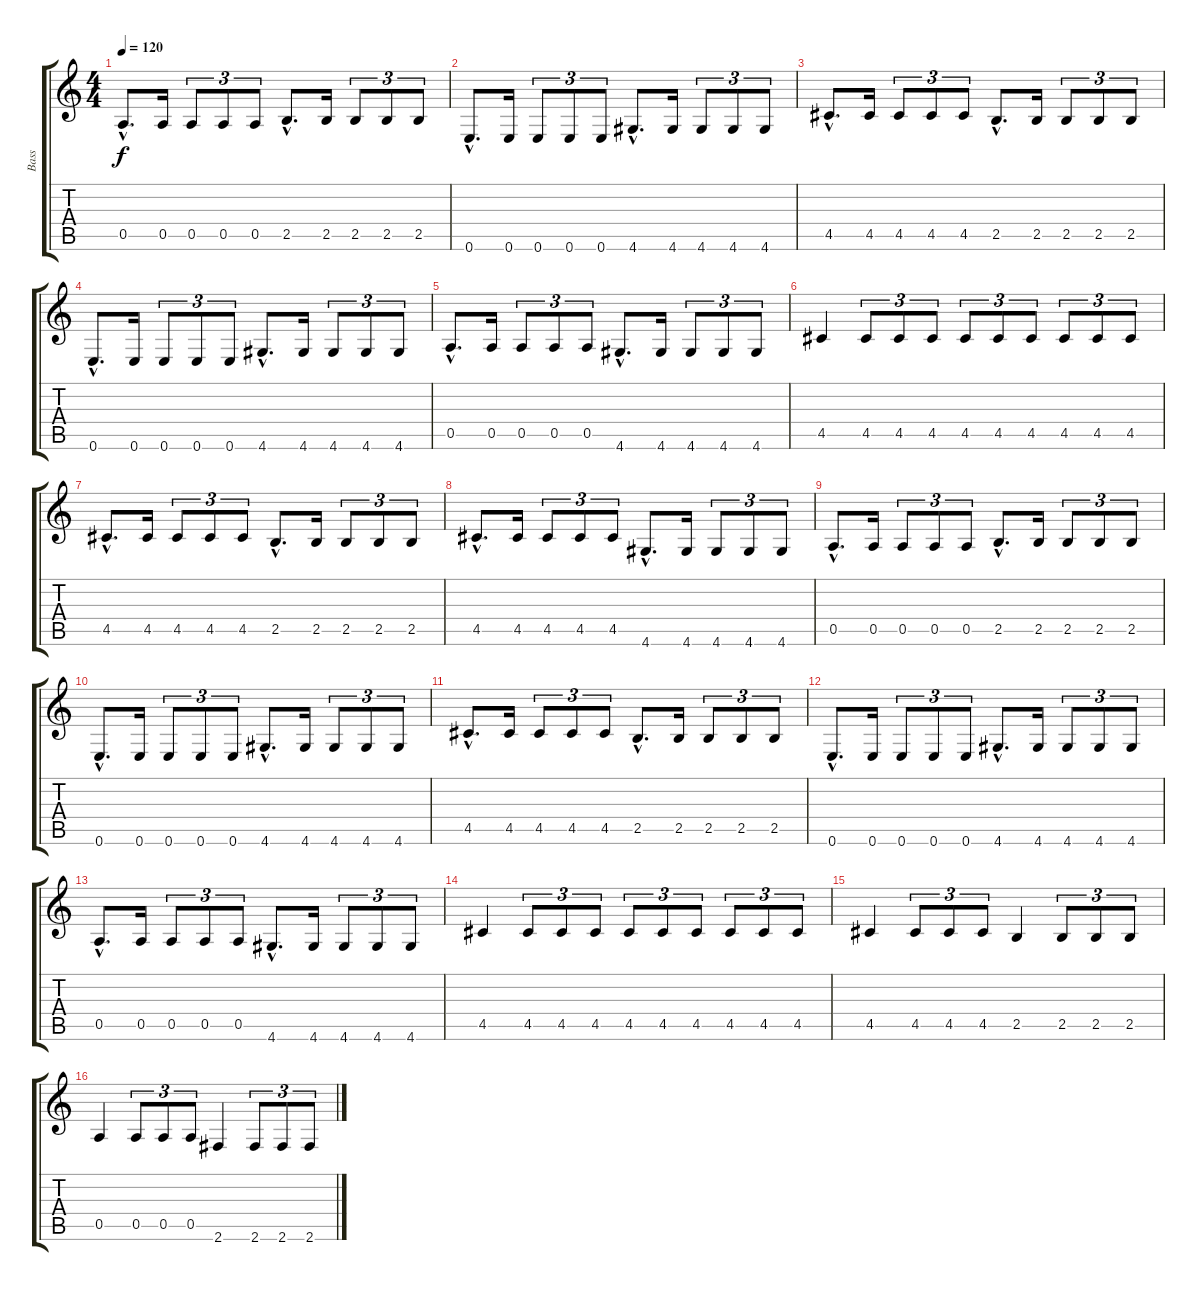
\track ("Bass" "Bass") {instrument electricbassfinger}
\staff {score tabs}
\tuning (E4 B3 G3 D3 A2 E2) {hide}
\ts (4 4)
\tempo 120
\clef g2
\ks c
0.5{hac}.8{d dy f} 0.5.16 0.5.8{tu (3 2)} 0.5.8{tu (3 2)} 0.5.8{tu (3 2)} 2.5{hac}.8{d} 2.5.16 2.5.8{tu (3 2)} 2.5.8{tu (3 2)} 2.5.8{tu (3 2)} |
0.6{hac}.8{d} 0.6.16 0.6.8{tu (3 2)} 0.6.8{tu (3 2)} 0.6.8{tu (3 2)} 4.6{hac}.8{d} 4.6.16 4.6.8{tu (3 2)} 4.6.8{tu (3 2)} 4.6.8{tu (3 2)} |
4.5{hac}.8{d} 4.5.16 4.5.8{tu (3 2)} 4.5.8{tu (3 2)} 4.5.8{tu (3 2)} 2.5{hac}.8{d} 2.5.16 2.5.8{tu (3 2)} 2.5.8{tu (3 2)} 2.5.8{tu (3 2)} |
0.6{hac}.8{d} 0.6.16 0.6.8{tu (3 2)} 0.6.8{tu (3 2)} 0.6.8{tu (3 2)} 4.6{hac}.8{d} 4.6.16 4.6.8{tu (3 2)} 4.6.8{tu (3 2)} 4.6.8{tu (3 2)} |
0.5{hac}.8{d} 0.5.16 0.5.8{tu (3 2)} 0.5.8{tu (3 2)} 0.5.8{tu (3 2)} 4.6{hac}.8{d} 4.6.16 4.6.8{tu (3 2)} 4.6.8{tu (3 2)} 4.6.8{tu (3 2)} |
4.5.4 4.5.8{tu (3 2)} 4.5.8{tu (3 2)} 4.5.8{tu (3 2)} 4.5.8{tu (3 2)} 4.5.8{tu (3 2)} 4.5.8{tu (3 2)} 4.5.8{tu (3 2)} 4.5.8{tu (3 2)} 4.5.8{tu (3 2)} |
4.5{hac}.8{d} 4.5.16 4.5.8{tu (3 2)} 4.5.8{tu (3 2)} 4.5.8{tu (3 2)} 2.5{hac}.8{d} 2.5.16 2.5.8{tu (3 2)} 2.5.8{tu (3 2)} 2.5.8{tu (3 2)} |
4.5{hac}.8{d} 4.5.16 4.5.8{tu (3 2)} 4.5.8{tu (3 2)} 4.5.8{tu (3 2)} 4.6{hac}.8{d} 4.6.16 4.6.8{tu (3 2)} 4.6.8{tu (3 2)} 4.6.8{tu (3 2)} |
0.5{hac}.8{d} 0.5.16 0.5.8{tu (3 2)} 0.5.8{tu (3 2)} 0.5.8{tu (3 2)} 2.5{hac}.8{d} 2.5.16 2.5.8{tu (3 2)} 2.5.8{tu (3 2)} 2.5.8{tu (3 2)} |
0.6{hac}.8{d} 0.6.16 0.6.8{tu (3 2)} 0.6.8{tu (3 2)} 0.6.8{tu (3 2)} 4.6{hac}.8{d} 4.6.16 4.6.8{tu (3 2)} 4.6.8{tu (3 2)} 4.6.8{tu (3 2)} |
4.5{hac}.8{d} 4.5.16 4.5.8{tu (3 2)} 4.5.8{tu (3 2)} 4.5.8{tu (3 2)} 2.5{hac}.8{d} 2.5.16 2.5.8{tu (3 2)} 2.5.8{tu (3 2)} 2.5.8{tu (3 2)} |
0.6{hac}.8{d} 0.6.16 0.6.8{tu (3 2)} 0.6.8{tu (3 2)} 0.6.8{tu (3 2)} 4.6{hac}.8{d} 4.6.16 4.6.8{tu (3 2)} 4.6.8{tu (3 2)} 4.6.8{tu (3 2)} |
0.5{hac}.8{d} 0.5.16 0.5.8{tu (3 2)} 0.5.8{tu (3 2)} 0.5.8{tu (3 2)} 4.6{hac}.8{d} 4.6.16 4.6.8{tu (3 2)} 4.6.8{tu (3 2)} 4.6.8{tu (3 2)} |
4.5.4 4.5.8{tu (3 2)} 4.5.8{tu (3 2)} 4.5.8{tu (3 2)} 4.5.8{tu (3 2)} 4.5.8{tu (3 2)} 4.5.8{tu (3 2)} 4.5.8{tu (3 2)} 4.5.8{tu (3 2)} 4.5.8{tu (3 2)} |
4.5.4 4.5.8{tu (3 2)} 4.5.8{tu (3 2)} 4.5.8{tu (3 2)} 2.5.4 2.5.8{tu (3 2)} 2.5.8{tu (3 2)} 2.5.8{tu (3 2)} |
0.5.4 0.5.8{tu (3 2)} 0.5.8{tu (3 2)} 0.5.8{tu (3 2)} 2.6.4 2.6.8{tu (3 2)} 2.6.8{tu (3 2)} 2.6.8{tu (3 2)}
